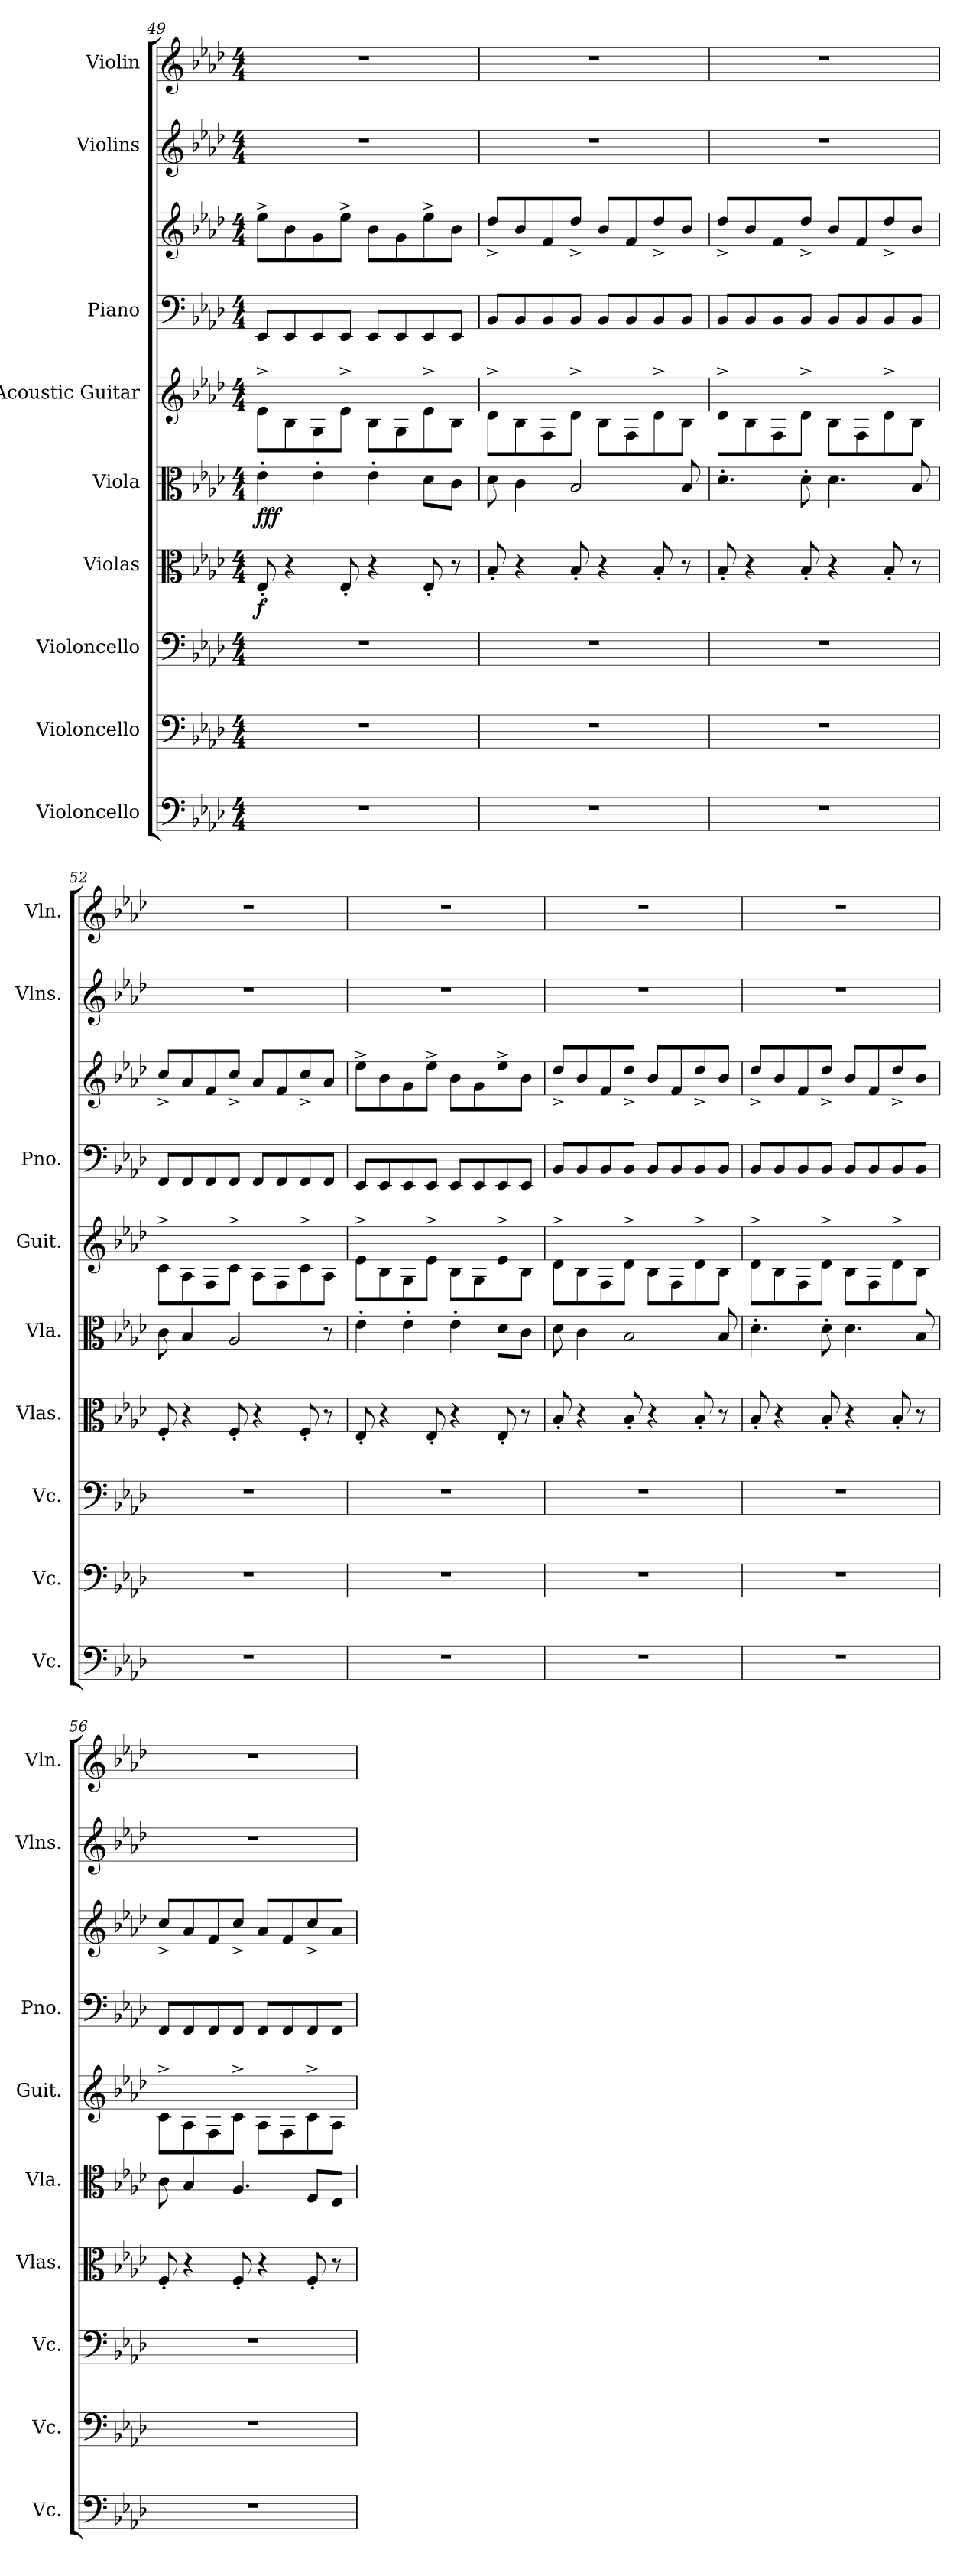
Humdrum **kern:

**kern	**kern	**kern	**kern	**dynam	**kern	**dynam	**kern	**kern	**kern	**kern	**kern
*part9	*part8	*part7	*part6	*part6	*part5	*part5	*part4	*part3	*part3	*part2	*part1
*staff10	*staff9	*staff8	*staff7	*staff7	*staff6	*staff6	*staff5	*staff4	*staff3	*staff2	*staff1
*I"Violoncello	*I"Violoncello	*I"Violoncello	*I"Violas	*	*I"Viola	*	*I"Acoustic Guitar	*I"Piano	*	*I"Violins	*I"Violin
*I'Vc.	*I'Vc.	*I'Vc.	*I'Vlas.	*	*I'Vla.	*	*I'Guit.	*I'Pno.	*	*I'Vlns.	*I'Vln.
!!LO:PB:g=z
*clefF4	*clefF4	*clefF4	*clefC3	*	*clefC3	*	*	*clefF4	*clefG2	*clefG2	*clefG2
*k[b-e-a-d-]	*k[b-e-a-d-]	*k[b-e-a-d-]	*k[b-e-a-d-]	*	*k[b-e-a-d-]	*	*k[b-e-a-d-]	*k[b-e-a-d-]	*k[b-e-a-d-]	*k[b-e-a-d-]	*k[b-e-a-d-]
*M4/4	*M4/4	*M4/4	*M4/4	*	*M4/4	*	*M4/4	*M4/4	*M4/4	*M4/4	*M4/4
=49	=49	=49	=49	=49	=49	=49	=49	=49	=49	=49	=49
!	!	!	!	!LO:DY:b	!	!LO:DY:b	!	!	!	!	!
1r	1r	1r	8E-'/	f	4e-'\	fff	8e-^\L	8EE-/L	8ee-^\L	1r	1r
.	.	.	4r	.	.	.	8B-\	8EE-/	8b-\	.	.
.	.	.	.	.	4e-'\	.	8G\	8EE-/	8g\	.	.
.	.	.	8E-'/	.	.	.	8e-^\J	8EE-/J	8ee-^\J	.	.
.	.	.	4r	.	4e-'\	.	8B-\L	8EE-/L	8b-\L	.	.
.	.	.	.	.	.	.	8G\	8EE-/	8g\	.	.
.	.	.	8E-'/	.	8d-\L	.	8e-^\	8EE-/	8ee-^\	.	.
.	.	.	8r	.	8c\J	.	8B-\J	8EE-/J	8b-\J	.	.
=50	=50	=50	=50	=50	=50	=50	=50	=50	=50	=50	=50
1r	1r	1r	8B-'/	.	8d-\	.	8d-^\L	8BB-/L	8dd-^/L	1r	1r
.	.	.	4r	.	4c\	.	8B-\	8BB-/	8b-/	.	.
.	.	.	.	.	.	.	8F\	8BB-/	8f/	.	.
.	.	.	8B-'/	.	2B-/	.	8d-^\J	8BB-/J	8dd-^/J	.	.
.	.	.	4r	.	.	.	8B-\L	8BB-/L	8b-/L	.	.
.	.	.	.	.	.	.	8F\	8BB-/	8f/	.	.
.	.	.	8B-'/	.	.	.	8d-^\	8BB-/	8dd-^/	.	.
.	.	.	8r	.	8B-/	.	8B-\J	8BB-/J	8b-/J	.	.
=51	=51	=51	=51	=51	=51	=51	=51	=51	=51	=51	=51
1r	1r	1r	8B-'/	.	4.d-'\	.	8d-^\L	8BB-/L	8dd-^/L	1r	1r
.	.	.	4r	.	.	.	8B-\	8BB-/	8b-/	.	.
.	.	.	.	.	.	.	8F\	8BB-/	8f/	.	.
.	.	.	8B-'/	.	8d-'\	.	8d-^\J	8BB-/J	8dd-^/J	.	.
.	.	.	4r	.	4.d-\	.	8B-\L	8BB-/L	8b-/L	.	.
.	.	.	.	.	.	.	8F\	8BB-/	8f/	.	.
.	.	.	8B-'/	.	.	.	8d-^\	8BB-/	8dd-^/	.	.
.	.	.	8r	.	8B-/	.	8B-\J	8BB-/J	8b-/J	.	.
=52	=52	=52	=52	=52	=52	=52	=52	=52	=52	=52	=52
1r	1r	1r	8F'/	.	8c\	.	8c^\L	8FF/L	8cc^/L	1r	1r
.	.	.	4r	.	4B-/	.	8A-\	8FF/	8a-/	.	.
.	.	.	.	.	.	.	8F\	8FF/	8f/	.	.
.	.	.	8F'/	.	2A-/	.	8c^\J	8FF/J	8cc^/J	.	.
.	.	.	4r	.	.	.	8A-\L	8FF/L	8a-/L	.	.
.	.	.	.	.	.	.	8F\	8FF/	8f/	.	.
.	.	.	8F'/	.	.	.	8c^\	8FF/	8cc^/	.	.
.	.	.	8r	.	8r	.	8A-\J	8FF/J	8a-/J	.	.
!!LO:PB:g=z
=53	=53	=53	=53	=53	=53	=53	=53	=53	=53	=53	=53
1r	1r	1r	8E-'/	.	4e-'\	.	8e-^\L	8EE-/L	8ee-^\L	1r	1r
.	.	.	4r	.	.	.	8B-\	8EE-/	8b-\	.	.
.	.	.	.	.	4e-'\	.	8G\	8EE-/	8g\	.	.
.	.	.	8E-'/	.	.	.	8e-^\J	8EE-/J	8ee-^\J	.	.
.	.	.	4r	.	4e-'\	.	8B-\L	8EE-/L	8b-\L	.	.
.	.	.	.	.	.	.	8G\	8EE-/	8g\	.	.
.	.	.	8E-'/	.	8d-\L	.	8e-^\	8EE-/	8ee-^\	.	.
.	.	.	8r	.	8c\J	.	8B-\J	8EE-/J	8b-\J	.	.
=54	=54	=54	=54	=54	=54	=54	=54	=54	=54	=54	=54
1r	1r	1r	8B-'/	.	8d-\	.	8d-^\L	8BB-/L	8dd-^/L	1r	1r
.	.	.	4r	.	4c\	.	8B-\	8BB-/	8b-/	.	.
.	.	.	.	.	.	.	8F\	8BB-/	8f/	.	.
.	.	.	8B-'/	.	2B-/	.	8d-^\J	8BB-/J	8dd-^/J	.	.
.	.	.	4r	.	.	.	8B-\L	8BB-/L	8b-/L	.	.
.	.	.	.	.	.	.	8F\	8BB-/	8f/	.	.
.	.	.	8B-'/	.	.	.	8d-^\	8BB-/	8dd-^/	.	.
.	.	.	8r	.	8B-/	.	8B-\J	8BB-/J	8b-/J	.	.
=55	=55	=55	=55	=55	=55	=55	=55	=55	=55	=55	=55
1r	1r	1r	8B-'/	.	4.d-'\	.	8d-^\L	8BB-/L	8dd-^/L	1r	1r
.	.	.	4r	.	.	.	8B-\	8BB-/	8b-/	.	.
.	.	.	.	.	.	.	8F\	8BB-/	8f/	.	.
.	.	.	8B-'/	.	8d-'\	.	8d-^\J	8BB-/J	8dd-^/J	.	.
.	.	.	4r	.	4.d-\	.	8B-\L	8BB-/L	8b-/L	.	.
.	.	.	.	.	.	.	8F\	8BB-/	8f/	.	.
.	.	.	8B-'/	.	.	.	8d-^\	8BB-/	8dd-^/	.	.
.	.	.	8r	.	8B-/	.	8B-\J	8BB-/J	8b-/J	.	.
=56	=56	=56	=56	=56	=56	=56	=56	=56	=56	=56	=56
1r	1r	1r	8F'/	.	8c\	.	8c^\L	8FF/L	8cc^/L	1r	1r
.	.	.	4r	.	4B-/	.	8A-\	8FF/	8a-/	.	.
.	.	.	.	.	.	.	8F\	8FF/	8f/	.	.
.	.	.	8F'/	.	4.A-/	.	8c^\J	8FF/J	8cc^/J	.	.
.	.	.	4r	.	.	.	8A-\L	8FF/L	8a-/L	.	.
.	.	.	.	.	.	.	8F\	8FF/	8f/	.	.
.	.	.	8F'/	.	8F/L	.	8c^\	8FF/	8cc^/	.	.
.	.	.	8r	.	8E-/J	.	8A-\J	8FF/J	8a-/J	.	.
=	=	=	=	=	=	=	=	=	=	=	=
*-	*-	*-	*-	*-	*-	*-	*-	*-	*-	*-	*-
